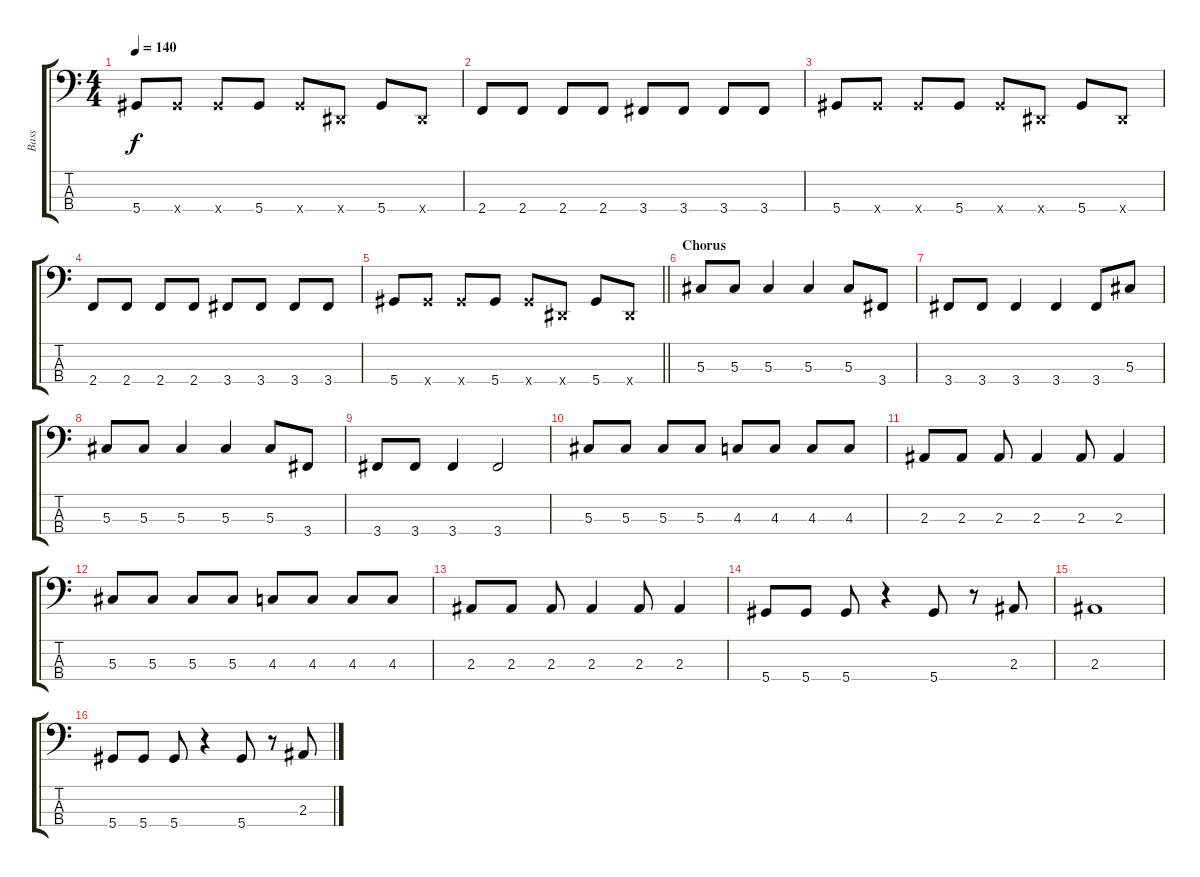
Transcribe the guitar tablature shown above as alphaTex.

\track ("Bass" "Bass") {instrument electricbassfinger}
\staff {score tabs}
\tuning (Gb2 Db2 Ab1 Eb1) {hide}
\ts (4 4)
\tempo 140
\clef f4
\ks c
5.4.8{dy f} 5.4{x}.8 5.4{x}.8 5.4.8 5.4{x}.8 0.4{x}.8 5.4.8 0.4{x}.8 |
2.4.8 2.4.8 2.4.8 2.4.8 3.4.8 3.4.8 3.4.8 3.4.8 |
5.4.8 5.4{x}.8 5.4{x}.8 5.4.8 5.4{x}.8 0.4{x}.8 5.4.8 0.4{x}.8 |
2.4.8 2.4.8 2.4.8 2.4.8 3.4.8 3.4.8 3.4.8 3.4.8 |
\barLineRight lightlight
5.4.8 5.4{x}.8 5.4{x}.8 5.4.8 5.4{x}.8 0.4{x}.8 5.4.8 0.4{x}.8 |
\section ("" "Chorus")
5.3.8 5.3.8 5.3.4 5.3.4 5.3.8 3.4.8 |
3.4.8 3.4.8 3.4.4 3.4.4 3.4.8 5.3.8 |
5.3.8 5.3.8 5.3.4 5.3.4 5.3.8 3.4.8 |
3.4.8 3.4.8 3.4.4 3.4.2 |
5.3.8 5.3.8 5.3.8 5.3.8 4.3.8 4.3.8 4.3.8 4.3.8 |
2.3.8 2.3.8 2.3.8 2.3.4 2.3.8 2.3.4 |
5.3.8 5.3.8 5.3.8 5.3.8 4.3.8 4.3.8 4.3.8 4.3.8 |
2.3.8 2.3.8 2.3.8 2.3.4 2.3.8 2.3.4 |
5.4.8 5.4.8 5.4.8 r.4 5.4.8 r.8 2.3.8 |
2.3.1 |
5.4.8 5.4.8 5.4.8 r.4 5.4.8 r.8 2.3.8
